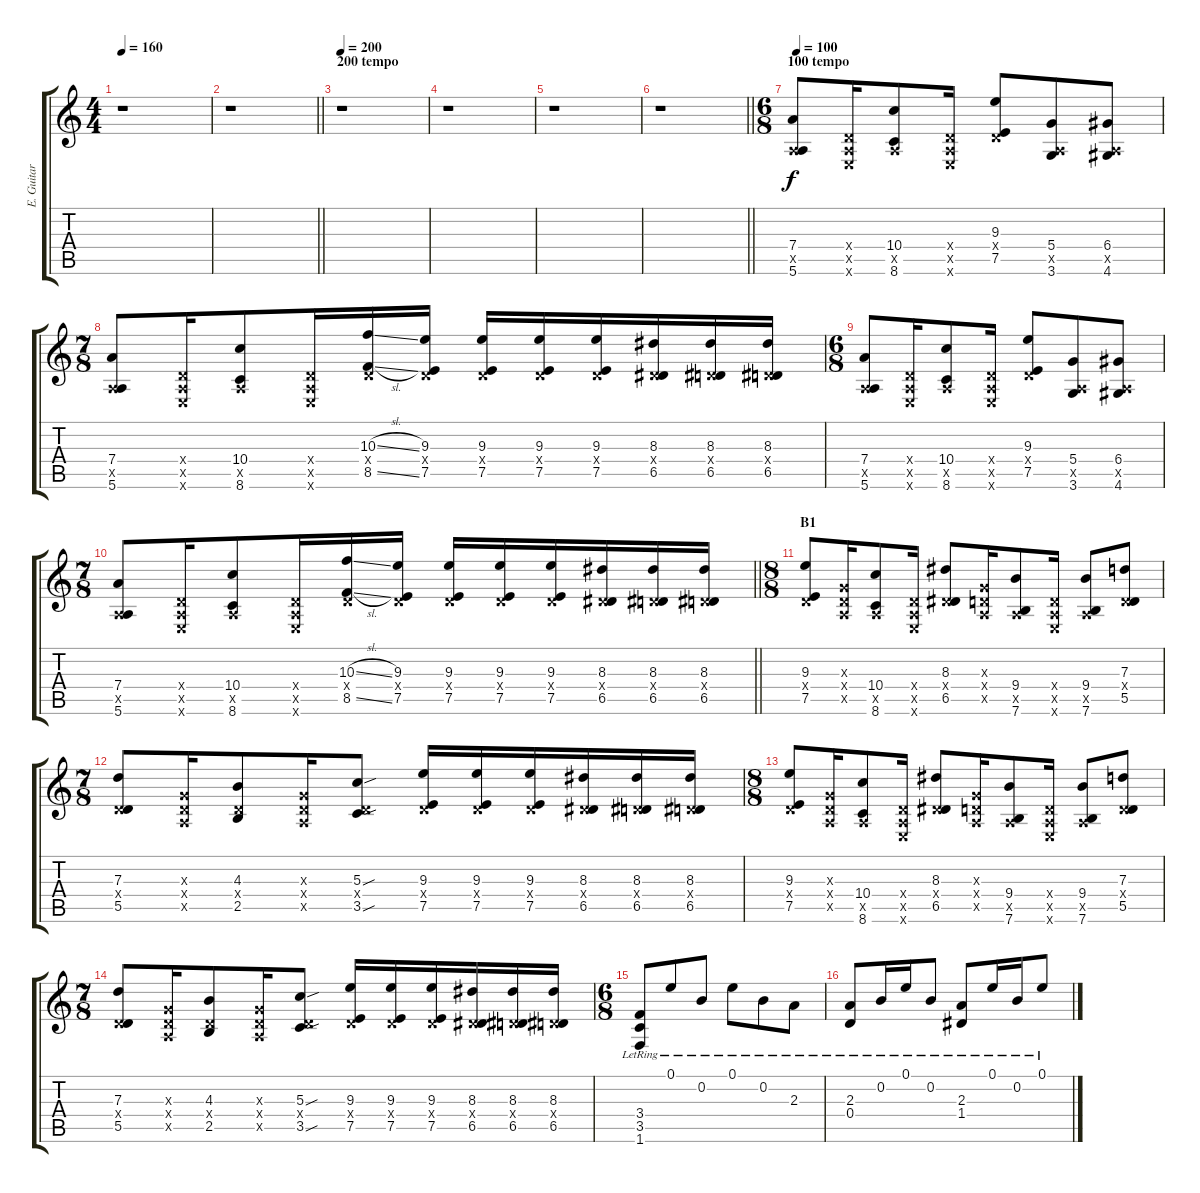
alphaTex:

\track ("E. Guitar II" "E. Guitar ") {instrument overdrivenguitar}
\staff {score tabs}
\tuning (E4 B3 G3 D3 A2 E2) {hide}
\ts (4 4)
\tempo 160
\clef g2
\ks c
r.1{dy f} |
\barLineRight lightlight
r.1 |
\section ("" "200 tempo")
\tempo 200
r.1 |
r.1 |
r.1 |
\barLineRight lightlight
r.1 |
\ts (6 8)
\section ("" "100 tempo")
\tempo 100
(7.4 0.5{x} 5.6).8 (0.4{x} 0.5{x} 0.6{x}).16 (10.4 0.5{x} 8.6).8 (0.4{x} 0.5{x} 0.6{x}).16 (9.3 0.4{x} 7.5).8 (5.4 0.5{x} 3.6).8 (6.4 0.5{x} 4.6).8 |
\ts (7 8)
(7.4 0.5{x} 5.6).8 (0.4{x} 0.5{x} 0.6{x}).16 (10.4 0.5{x} 8.6).8 (0.4{x} 0.5{x} 0.6{x}).16 (10.3{sl} 0.4{x} 8.5{sl}).16 (9.3 0.4{x} 7.5).16 (9.3 0.4{x} 7.5).16 (9.3 0.4{x} 7.5).16 (9.3 0.4{x} 7.5).16 (8.3 0.4{x} 6.5).16 (8.3 0.4{x} 6.5).16 (8.3 0.4{x} 6.5).16 |
\ts (6 8)
(7.4 0.5{x} 5.6).8 (0.4{x} 0.5{x} 0.6{x}).16 (10.4 0.5{x} 8.6).8 (0.4{x} 0.5{x} 0.6{x}).16 (9.3 0.4{x} 7.5).8 (5.4 0.5{x} 3.6).8 (6.4 0.5{x} 4.6).8 |
\ts (7 8)
\barLineRight lightlight
(7.4 0.5{x} 5.6).8 (0.4{x} 0.5{x} 0.6{x}).16 (10.4 0.5{x} 8.6).8 (0.4{x} 0.5{x} 0.6{x}).16 (10.3{sl} 0.4{x} 8.5{sl}).16 (9.3 0.4{x} 7.5).16 (9.3 0.4{x} 7.5).16 (9.3 0.4{x} 7.5).16 (9.3 0.4{x} 7.5).16 (8.3 0.4{x} 6.5).16 (8.3 0.4{x} 6.5).16 (8.3 0.4{x} 6.5).16 |
\ts (8 8)
\section ("" "B1")
(9.3 0.4{x} 7.5).8 (0.3{x} 0.4{x} 0.5{x}).16 (10.4 0.5{x} 8.6).8 (0.4{x} 0.5{x} 0.6{x}).16 (8.3 0.4{x} 6.5).8 (0.3{x} 0.4{x} 0.5{x}).16 (9.4 0.5{x} 7.6).8 (0.4{x} 0.5{x} 0.6{x}).16 (9.4 0.5{x} 7.6).8 (7.3 0.4{x} 5.5).8 |
\ts (7 8)
(7.3 0.4{x} 5.5).8 (0.3{x} 0.4{x} 0.5{x}).16 (4.3 0.4{x} 2.5).8 (0.3{x} 0.4{x} 0.5{x}).16 (5.3{sou} 0.4{x} 3.5{sou}).8 (9.3 0.4{x} 7.5).16 (9.3 0.4{x} 7.5).16 (9.3 0.4{x} 7.5).16 (8.3 0.4{x} 6.5).16 (8.3 0.4{x} 6.5).16 (8.3 0.4{x} 6.5).16 |
\ts (8 8)
(9.3 0.4{x} 7.5).8 (0.3{x} 0.4{x} 0.5{x}).16 (10.4 0.5{x} 8.6).8 (0.4{x} 0.5{x} 0.6{x}).16 (8.3 0.4{x} 6.5).8 (0.3{x} 0.4{x} 0.5{x}).16 (9.4 0.5{x} 7.6).8 (0.4{x} 0.5{x} 0.6{x}).16 (9.4 0.5{x} 7.6).8 (7.3 0.4{x} 5.5).8 |
\ts (7 8)
(7.3 0.4{x} 5.5).8 (0.3{x} 0.4{x} 0.5{x}).16 (4.3 0.4{x} 2.5).8 (0.3{x} 0.4{x} 0.5{x}).16 (5.3{sou} 0.4{x} 3.5{sou}).8 (9.3 0.4{x} 7.5).16 (9.3 0.4{x} 7.5).16 (9.3 0.4{x} 7.5).16 (8.3 0.4{x} 6.5).16 (8.3 0.4{x} 6.5).16 (8.3 0.4{x} 6.5).16 |
\ts (6 8)
(3.4{lr} 3.5{lr} 1.6{lr}).8 0.1{lr}.8 0.2{lr}.8 0.1{lr}.8 0.2{lr}.8 2.3{lr}.8 |
(2.3{lr} 0.4{lr}).8 0.2{lr}.16 0.1{lr}.16 0.2{lr}.8 (2.3{lr} 1.4{lr}).8 0.1{lr}.16 0.2{lr}.16 0.1{lr}.8
